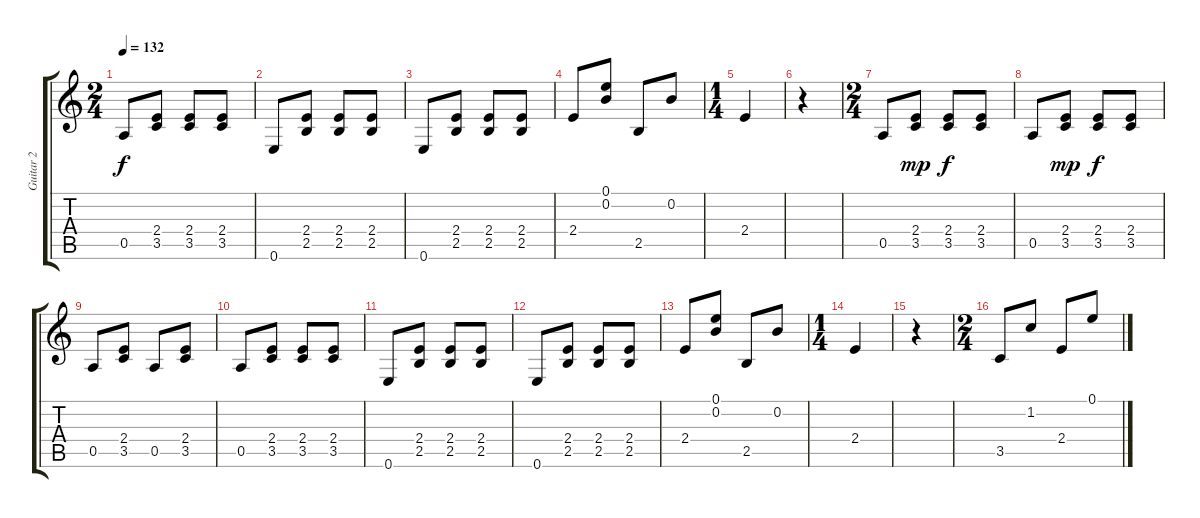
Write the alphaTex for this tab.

\track ("Guitar 2" "Guitar 2") {instrument acousticguitarnylon}
\staff {score tabs}
\tuning (E4 B3 G3 D3 A2 E2) {hide}
\ts (2 4)
\tempo 132
\clef g2
\ks c
0.5.8{dy f} (2.4 3.5).8 (2.4 3.5).8 (2.4 3.5).8 |
0.6.8 (2.4 2.5).8 (2.4 2.5).8 (2.4 2.5).8 |
0.6.8 (2.4 2.5).8 (2.4 2.5).8 (2.4 2.5).8 |
2.4.8 (0.1 0.2).8 2.5.8 0.2.8 |
\ts (1 4)
2.4.4 |
r.4 |
\ts (2 4)
0.5.8 (2.4 3.5).8{dy mp} (2.4 3.5).8{dy f} (2.4 3.5).8 |
0.5.8 (2.4 3.5).8{dy mp} (2.4 3.5).8{dy f} (2.4 3.5).8 |
0.5.8 (2.4 3.5).8 0.5.8 (2.4 3.5).8 |
0.5.8 (2.4 3.5).8 (2.4 3.5).8 (2.4 3.5).8 |
0.6.8 (2.4 2.5).8 (2.4 2.5).8 (2.4 2.5).8 |
0.6.8 (2.4 2.5).8 (2.4 2.5).8 (2.4 2.5).8 |
2.4.8 (0.1 0.2).8 2.5.8 0.2.8 |
\ts (1 4)
2.4.4 |
r.4 |
\ts (2 4)
3.5.8 1.2.8 2.4.8 0.1.8
